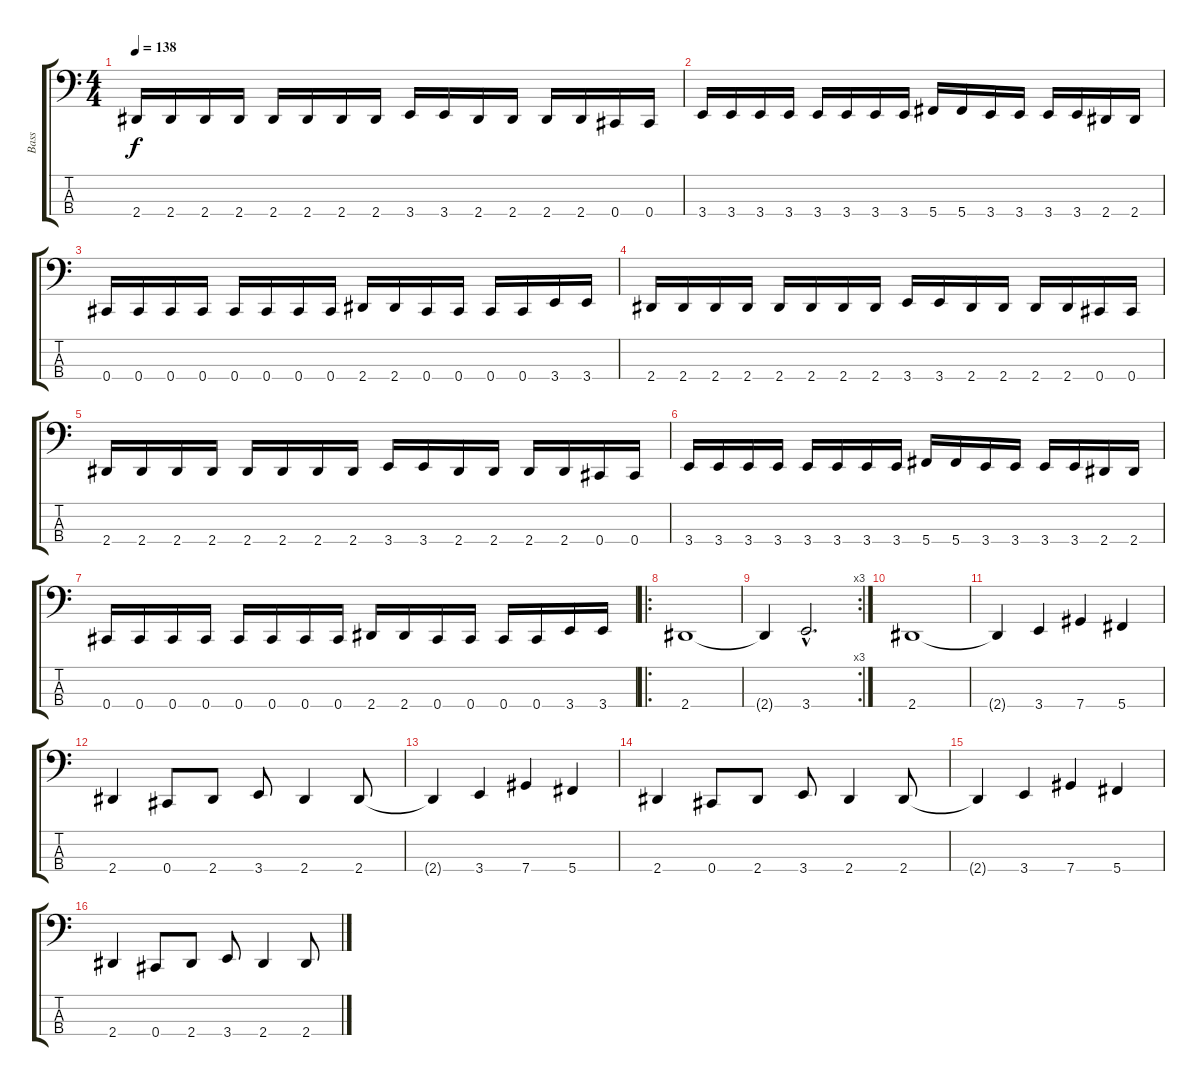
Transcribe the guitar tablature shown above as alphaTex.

\track ("Bass" "Bass") {instrument electricbasspick}
\staff {score tabs}
\tuning (E2 B1 Gb1 Db1) {hide}
\ts (4 4)
\tempo 138
\clef f4
\ks c
2.4.16{dy f} 2.4.16 2.4.16 2.4.16 2.4.16 2.4.16 2.4.16 2.4.16 3.4.16 3.4.16 2.4.16 2.4.16 2.4.16 2.4.16 0.4.16 0.4.16 |
3.4.16 3.4.16 3.4.16 3.4.16 3.4.16 3.4.16 3.4.16 3.4.16 5.4.16 5.4.16 3.4.16 3.4.16 3.4.16 3.4.16 2.4.16 2.4.16 |
0.4.16 0.4.16 0.4.16 0.4.16 0.4.16 0.4.16 0.4.16 0.4.16 2.4.16 2.4.16 0.4.16 0.4.16 0.4.16 0.4.16 3.4.16 3.4.16 |
2.4.16 2.4.16 2.4.16 2.4.16 2.4.16 2.4.16 2.4.16 2.4.16 3.4.16 3.4.16 2.4.16 2.4.16 2.4.16 2.4.16 0.4.16 0.4.16 |
2.4.16 2.4.16 2.4.16 2.4.16 2.4.16 2.4.16 2.4.16 2.4.16 3.4.16 3.4.16 2.4.16 2.4.16 2.4.16 2.4.16 0.4.16 0.4.16 |
3.4.16 3.4.16 3.4.16 3.4.16 3.4.16 3.4.16 3.4.16 3.4.16 5.4.16 5.4.16 3.4.16 3.4.16 3.4.16 3.4.16 2.4.16 2.4.16 |
0.4.16 0.4.16 0.4.16 0.4.16 0.4.16 0.4.16 0.4.16 0.4.16 2.4.16 2.4.16 0.4.16 0.4.16 0.4.16 0.4.16 3.4.16 3.4.16 |
\ro
2.4.1 |
\rc 3
2.4{t}.4 3.4{hac}.2{d} |
2.4.1 |
2.4{t}.4 3.4.4 7.4.4 5.4.4 |
2.4.4 0.4.8 2.4.8 3.4.8 2.4.4 2.4.8 |
2.4{t}.4 3.4.4 7.4.4 5.4.4 |
2.4.4 0.4.8 2.4.8 3.4.8 2.4.4 2.4.8 |
2.4{t}.4 3.4.4 7.4.4 5.4.4 |
2.4.4 0.4.8 2.4.8 3.4.8 2.4.4 2.4.8
